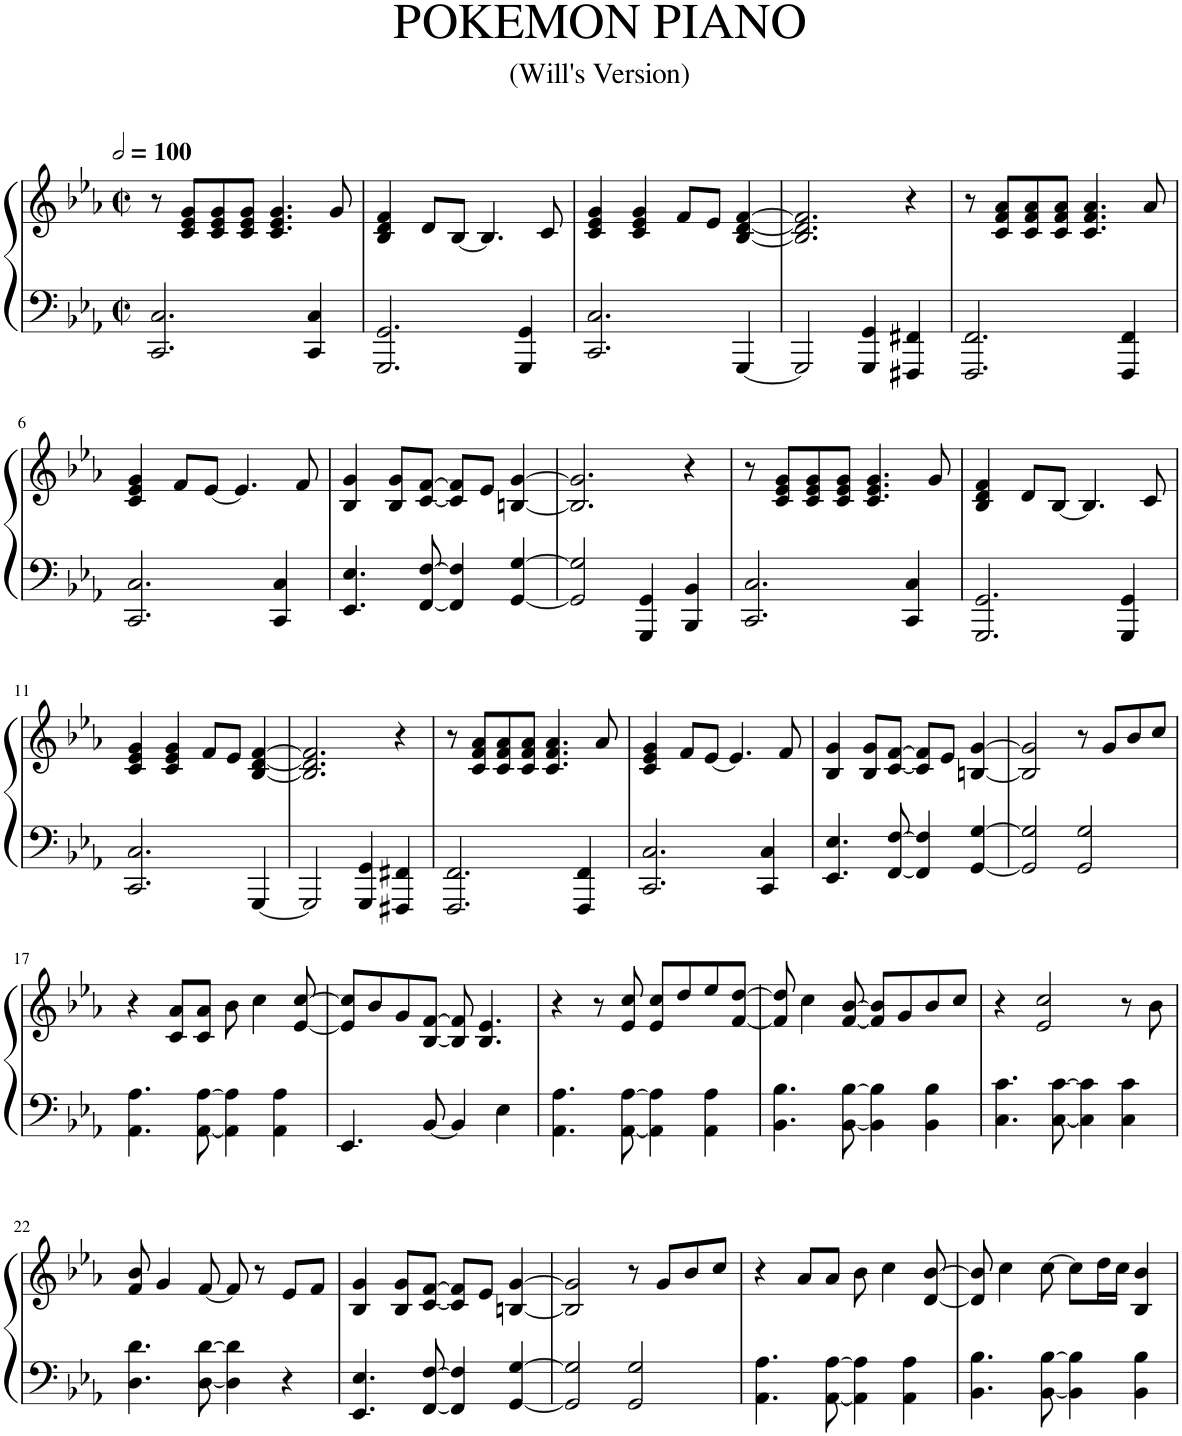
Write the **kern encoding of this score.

**kern	**kern
*part1	*part1
*staff2	*staff1
*I"Piano	*
*I'Pia.	*
*clefF4	*clefG2
*k[b-e-a-]	*k[b-e-a-]
*M2/2	*M2/2
*met(c|)	*met(c|)
*MM200	*MM200
=1	=1
2.CC/ 2.C/	8r
.	8c/ 8e-/ 8g/L
.	8c/ 8e-/ 8g/
.	8c/ 8e-/ 8g/J
.	4.c/ 4.e-/ 4.g/
4CC/ 4C/	.
.	8g/
=2	=2
2.GGG/ 2.GG/	4B-/ 4d/ 4f/
.	8d/L
.	[8B-/J
.	4.B-/]
4GGG/ 4GG/	.
.	8c/
=3	=3
2.CC/ 2.C/	4c/ 4e-/ 4g/
.	4c/ 4e-/ 4g/
.	8f/L
.	8e-/J
[4GGG/	[4B-/ [4d/ [4f/
=4	=4
2GGG/]	2.B-/] 2.d/] 2.f/]
4GGG/ 4GG/	.
4FFF#X/ 4FF#X/	4r
=5	=5
2.FFF/ 2.FF/	8r
.	8c/ 8f/ 8a-/L
.	8c/ 8f/ 8a-/
.	8c/ 8f/ 8a-/J
.	4.c/ 4.f/ 4.a-/
4FFF/ 4FF/	.
.	8a-/
!!LO:LB:g=z
=6	=6
2.CC/ 2.C/	4c/ 4e-/ 4g/
.	8f/L
.	[8e-/J
.	4.e-/]
4CC/ 4C/	.
.	8f/
=7	=7
4.EE-/ 4.E-/	4B-/ 4g/
.	8B-/ 8g/L
[8FF/ [8F/	[8c/ [8f/J
4FF/] 4F/]	8c/] 8f/]L
.	8e-/J
[4GG/ [4G/	[4Bn/ [4g/
=8	=8
2GG/] 2G/]	2.B/] 2.g/]
4GGG/ 4GG/	.
4BBB-/ 4BB-/	4r
=9	=9
2.CC/ 2.C/	8r
.	8c/ 8e-/ 8g/L
.	8c/ 8e-/ 8g/
.	8c/ 8e-/ 8g/J
.	4.c/ 4.e-/ 4.g/
4CC/ 4C/	.
.	8g/
=10	=10
2.GGG/ 2.GG/	4B-/ 4d/ 4f/
.	8d/L
.	[8B-/J
.	4.B-/]
4GGG/ 4GG/	.
.	8c/
!!LO:LB:g=z
=11	=11
2.CC/ 2.C/	4c/ 4e-/ 4g/
.	4c/ 4e-/ 4g/
.	8f/L
.	8e-/J
[4GGG/	[4B-/ [4d/ [4f/
=12	=12
2GGG/]	2.B-/] 2.d/] 2.f/]
4GGG/ 4GG/	.
4FFF#X/ 4FF#X/	4r
=13	=13
2.FFF/ 2.FF/	8r
.	8c/ 8f/ 8a-/L
.	8c/ 8f/ 8a-/
.	8c/ 8f/ 8a-/J
.	4.c/ 4.f/ 4.a-/
4FFF/ 4FF/	.
.	8a-/
=14	=14
2.CC/ 2.C/	4c/ 4e-/ 4g/
.	8f/L
.	[8e-/J
.	4.e-/]
4CC/ 4C/	.
.	8f/
=15	=15
4.EE-/ 4.E-/	4B-/ 4g/
.	8B-/ 8g/L
[8FF/ [8F/	[8c/ [8f/J
4FF/] 4F/]	8c/] 8f/]L
.	8e-/J
[4GG/ [4G/	[4Bn/ [4g/
=16	=16
2GG/] 2G/]	2B/] 2g/]
2GG/ 2G/	8r
.	8g/L
.	8b-/
.	8cc/J
!!LO:LB:g=z
=17	=17
4.AA-\ 4.A-\	4r
.	8c/ 8a-/L
[8AA-\ [8A-\	8c/ 8a-/J
4AA-\] 4A-\]	8b-\
.	4cc\
4AA-\ 4A-\	.
.	[8e-/ [8cc/
=18	=18
4.EE-/	8e-/] 8cc/]L
.	8b-/
.	8g/
[8BB-/	[8B-/ [8f/J
4BB-/]	8B-/] 8f/]
.	4.B-/ 4.e-/
4E-\	.
=19	=19
4.AA-\ 4.A-\	4r
.	8r
[8AA-\ [8A-\	8e-/ 8cc/
4AA-\] 4A-\]	8e-/ 8cc/L
.	8dd/
4AA-\ 4A-\	8ee-/
.	[8f/ [8dd/J
=20	=20
4.BB-\ 4.B-\	8f/] 8dd/]
.	4cc\
[8BB-\ [8B-\	[8f/ [8b-/
4BB-\] 4B-\]	8f/] 8b-/]L
.	8g/
4BB-\ 4B-\	8b-/
.	8cc/J
=21	=21
4.C\ 4.c\	4r
.	2e-/ 2cc/
[8C\ [8c\	.
4C\] 4c\]	.
4C\ 4c\	8r
.	8b-\
!!LO:LB:g=z
=22	=22
4.D\ 4.d\	8f/ 8b-/
.	4g/
[8D\ [8d\	[8f/
4D\] 4d\]	8f/]
.	8r
4r	8e-/L
.	8f/J
=23	=23
4.EE-/ 4.E-/	4B-/ 4g/
.	8B-/ 8g/L
[8FF/ [8F/	[8c/ [8f/J
4FF/] 4F/]	8c/] 8f/]L
.	8e-/J
[4GG/ [4G/	[4Bn/ [4g/
=24	=24
2GG/] 2G/]	2B/] 2g/]
2GG/ 2G/	8r
.	8g/L
.	8b-/
.	8cc/J
=25	=25
4.AA-\ 4.A-\	4r
.	8a-/L
[8AA-\ [8A-\	8a-/J
4AA-\] 4A-\]	8b-\
.	4cc\
4AA-\ 4A-\	.
.	[8d/ [8b-/
=26	=26
4.BB-\ 4.B-\	8d/] 8b-/]
.	4cc\
[8BB-\ [8B-\	[8cc\
4BB-\] 4B-\]	8cc\L]
.	16dd\L
.	16cc\JJ
4BB-\ 4B-\	4B-/ 4b-/
=	=
*-	*-
